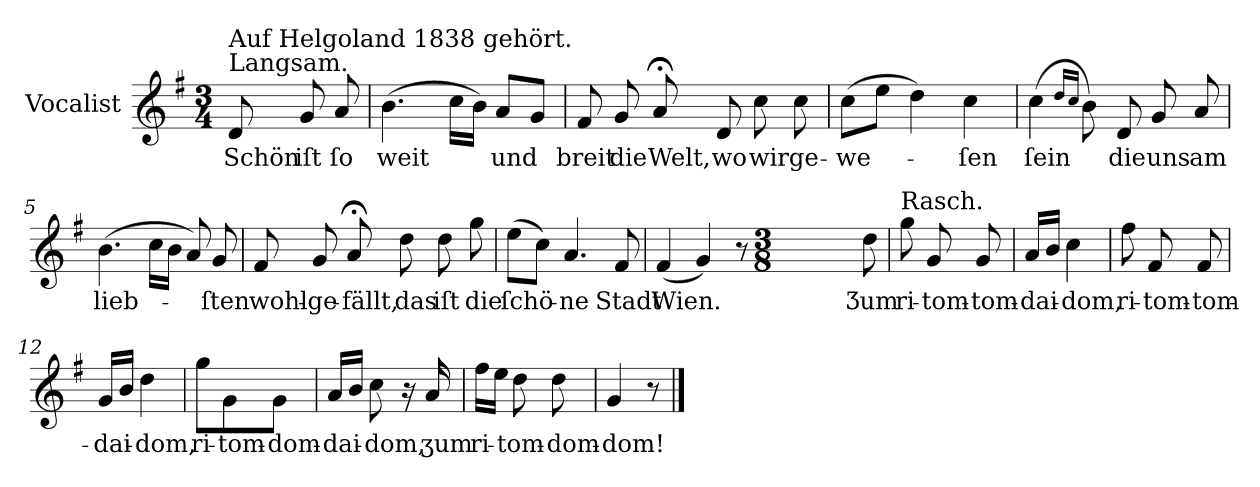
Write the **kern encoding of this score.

**kern	**text
*part1	*part1
*staff1	*staff1
*I"Vocalist	*
*k[f#]	*
*G:	*
*M3/4	*
=	=
!LO:TX:a:t=Langsam.	!
!LO:TX:a:t=Auf Helgoland 1838 gehört.	!
8d	Schön
8g	iſt
8a	ſo
=1	=1
(4.b	weit
16ccLL	.
16bJJ)	.
8aL	und
8gJ	.
=2	=2
8f#	breit
8g	die
8a;<	Welt,
8d	wo
8cc	wir
8cc	ge-
=3	=3
(8ccL	-we-
8eeJ	.
4dd)	.
4cc	-ſen
=4	=4
(4cc	ſein
16qqddLL	.
16qqccJJ	.
8b)	.
8d	die
8g	uns
8a	am
=5	=5
(4.b	lieb-
16ccLL	.
16bJJ	.
8a)	.
8g	-ſten
=6	=6
8f#	wohl-
8g	-ge-
8a;<	-fällt,
8dd	das
8dd	iſt
8gg	die
=7	=7
(8eeL	ſchö-
8ccJ)	.
4.a	-ne
8f#	Stadt
=8	=8
(4f#	Wien.
4g)	.
8r	.
*M3/8	*
8dd	Ʒum
=9	=9
!LO:TX:a:t=Rasch.	!
8gg	ri-
8g	-tom-
8g	-tom-
=10	=10
16aLL	-dai-
16bJJ	.
4cc	-dom,
=11	=11
8ff#	ri-
8f#	-tom-
8f#	-tom-
=12	=12
16gLL	-dai-
16bJJ	.
4dd	-dom,
=13	=13
8ggL	ri-
8g	-tom-
8gJ	-dom-
=14	=14
16aLL	-dai-
16bJJ	.
8cc	-dom,
16r	.
16a	ʒum
=15	=15
16ff#LL	ri-
16eeJJ	.
8dd	-tom-
8dd	-dom-
=16	=16
4g	-dom!
8r	.
==	==
*-	*-
